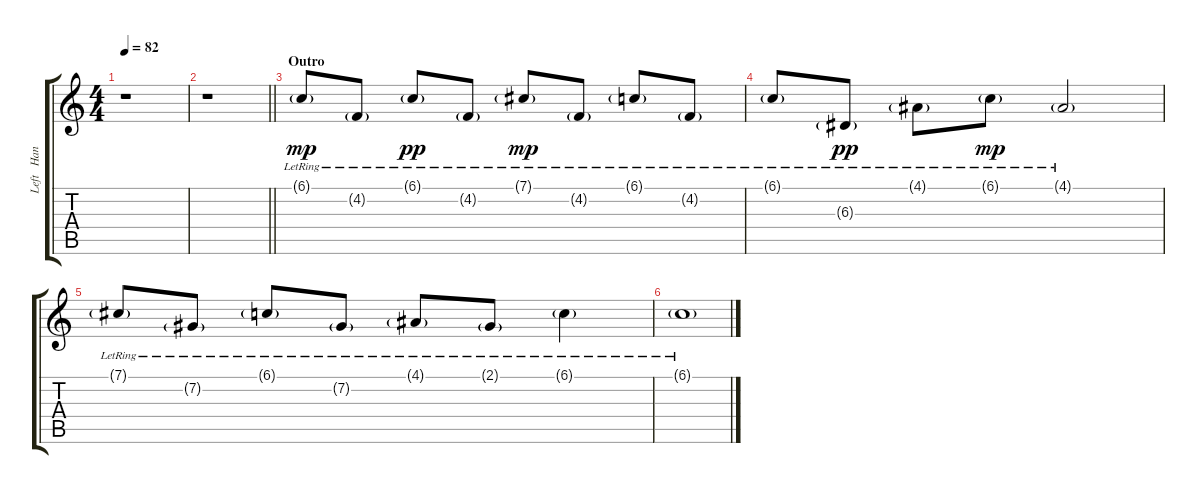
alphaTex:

\track ("Left   Hand Piano" "Left   Han") {instrument brightacousticpiano}
\staff {score tabs}
\tuning (Gb4 Db4 A3 E3 B2 E2) {hide}
\ts (4 4)
\tempo 82
\clef g2
\ks c
r.1{dy f} |
\barLineRight lightlight
r.1 |
\section ("" "Outro")
6.1{g lr}.8{dy mp} 4.2{g lr}.8 6.1{g lr}.8{dy pp} 4.2{g lr}.8 7.1{g lr}.8{dy mp} 4.2{g lr}.8 6.1{g lr}.8 4.2{g lr}.8 |
6.1{g lr}.8 6.3{g lr}.8{dy pp} 4.1{g lr}.8 6.1{g lr}.8{dy mp} 4.1{g lr}.2 |
7.1{g lr}.8 7.2{g lr}.8 6.1{g lr}.8 7.2{g lr}.8 4.1{g lr}.8 2.1{g lr}.8 6.1{g lr}.4 |
6.1{g lr}.1
